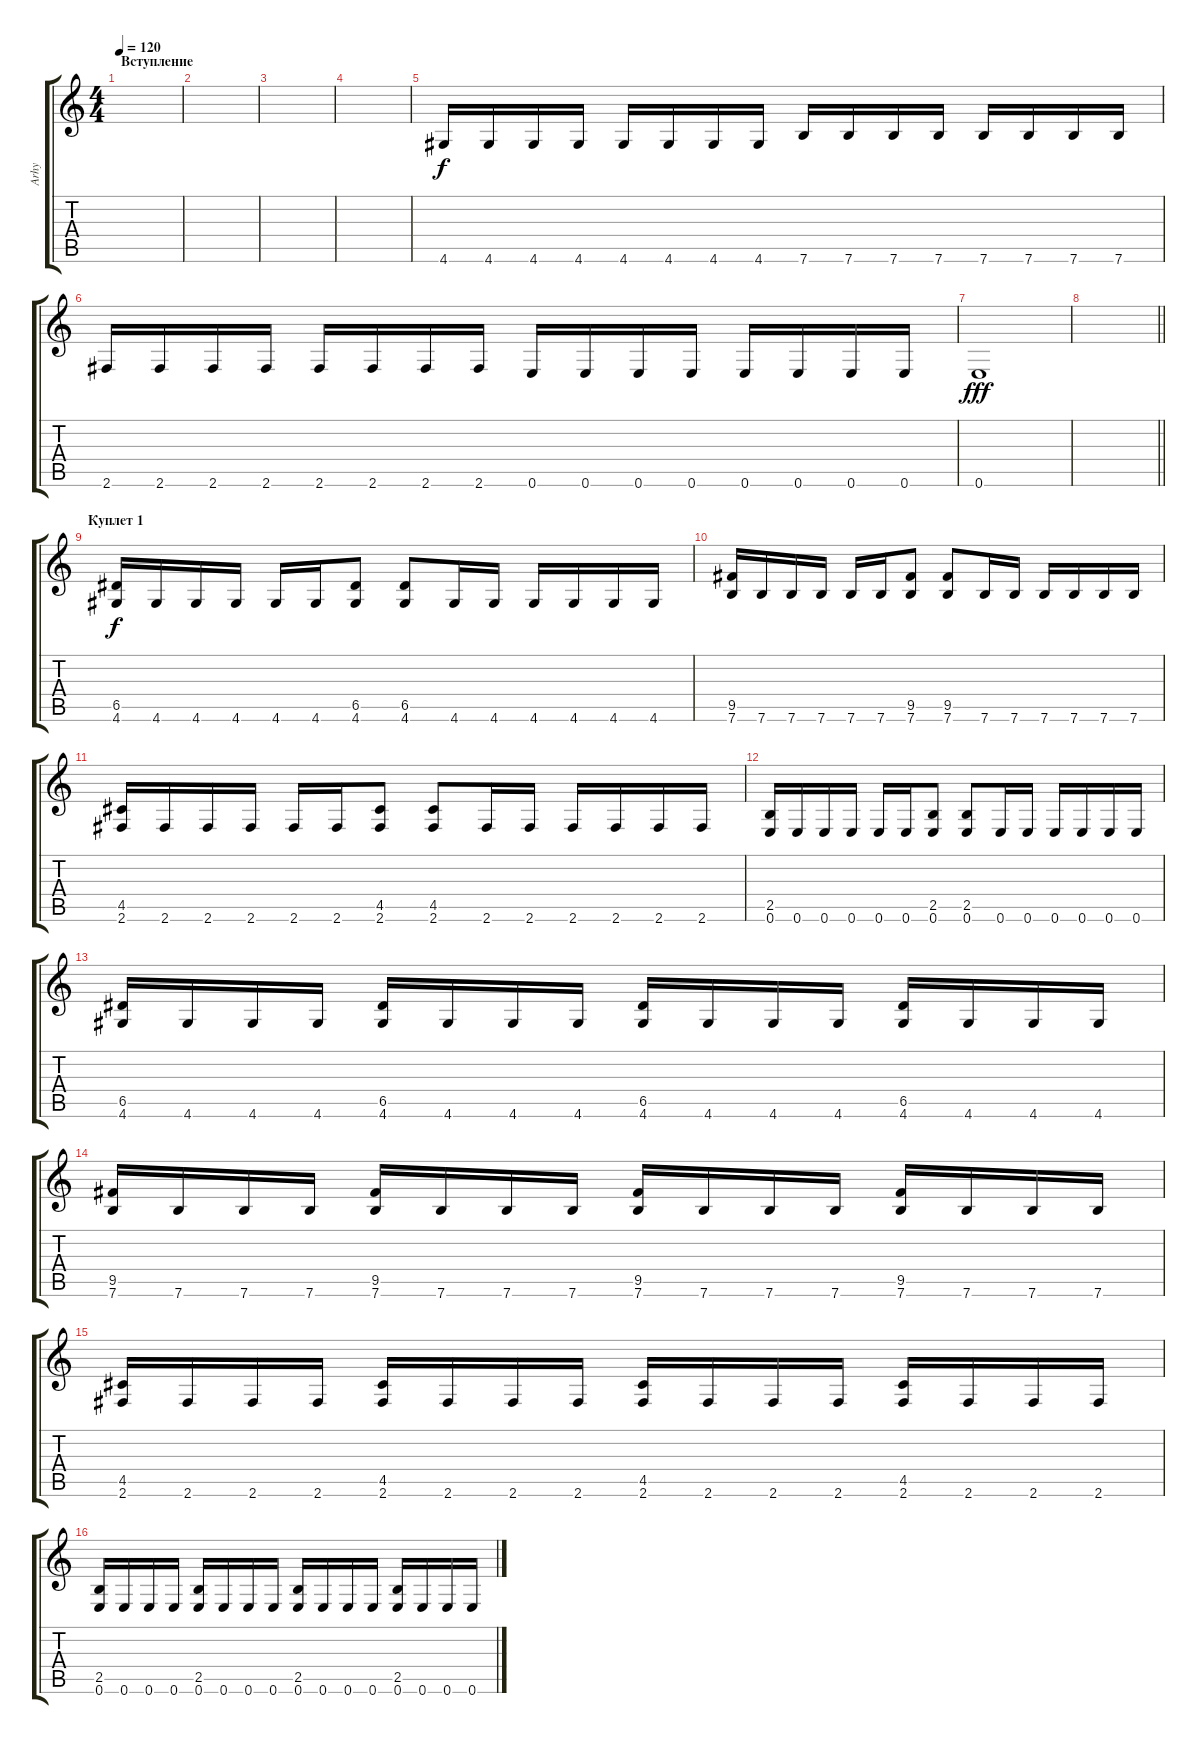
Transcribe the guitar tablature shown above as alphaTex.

\track ("Arhy" "Arhy") {instrument distortionguitar}
\staff {score tabs}
\tuning (E4 B3 G3 D3 A2 E2) {hide}
\ts (4 4)
\section ("" "Вступление")
\tempo 120
\clef g2
\ks c
|
|
|
|
4.6.16 4.6.16 4.6.16 4.6.16 4.6.16 4.6.16 4.6.16 4.6.16 7.6.16 7.6.16 7.6.16 7.6.16 7.6.16 7.6.16 7.6.16 7.6.16 |
2.6.16 2.6.16 2.6.16 2.6.16 2.6.16 2.6.16 2.6.16 2.6.16 0.6.16 0.6.16 0.6.16 0.6.16 0.6.16 0.6.16 0.6.16 0.6.16 |
0.6.1{dy fff} |
\barLineRight lightlight
|
\section ("" "Куплет 1")
(6.5 4.6).16{dy f} 4.6.16 4.6.16 4.6.16 4.6.16 4.6.16 (6.5 4.6).8 (6.5 4.6).8 4.6.16 4.6.16 4.6.16 4.6.16 4.6.16 4.6.16 |
(9.5 7.6).16 7.6.16 7.6.16 7.6.16 7.6.16 7.6.16 (9.5 7.6).8 (9.5 7.6).8 7.6.16 7.6.16 7.6.16 7.6.16 7.6.16 7.6.16 |
(4.5 2.6).16 2.6.16 2.6.16 2.6.16 2.6.16 2.6.16 (4.5 2.6).8 (4.5 2.6).8 2.6.16 2.6.16 2.6.16 2.6.16 2.6.16 2.6.16 |
(2.5 0.6).16 0.6.16 0.6.16 0.6.16 0.6.16 0.6.16 (2.5 0.6).8 (2.5 0.6).8 0.6.16 0.6.16 0.6.16 0.6.16 0.6.16 0.6.16 |
(6.5 4.6).16 4.6.16 4.6.16 4.6.16 (6.5 4.6).16 4.6.16 4.6.16 4.6.16 (6.5 4.6).16 4.6.16 4.6.16 4.6.16 (6.5 4.6).16 4.6.16 4.6.16 4.6.16 |
(9.5 7.6).16 7.6.16 7.6.16 7.6.16 (9.5 7.6).16 7.6.16 7.6.16 7.6.16 (9.5 7.6).16 7.6.16 7.6.16 7.6.16 (9.5 7.6).16 7.6.16 7.6.16 7.6.16 |
(4.5 2.6).16 2.6.16 2.6.16 2.6.16 (4.5 2.6).16 2.6.16 2.6.16 2.6.16 (4.5 2.6).16 2.6.16 2.6.16 2.6.16 (4.5 2.6).16 2.6.16 2.6.16 2.6.16 |
(2.5 0.6).16 0.6.16 0.6.16 0.6.16 (2.5 0.6).16 0.6.16 0.6.16 0.6.16 (2.5 0.6).16 0.6.16 0.6.16 0.6.16 (2.5 0.6).16 0.6.16 0.6.16 0.6.16
